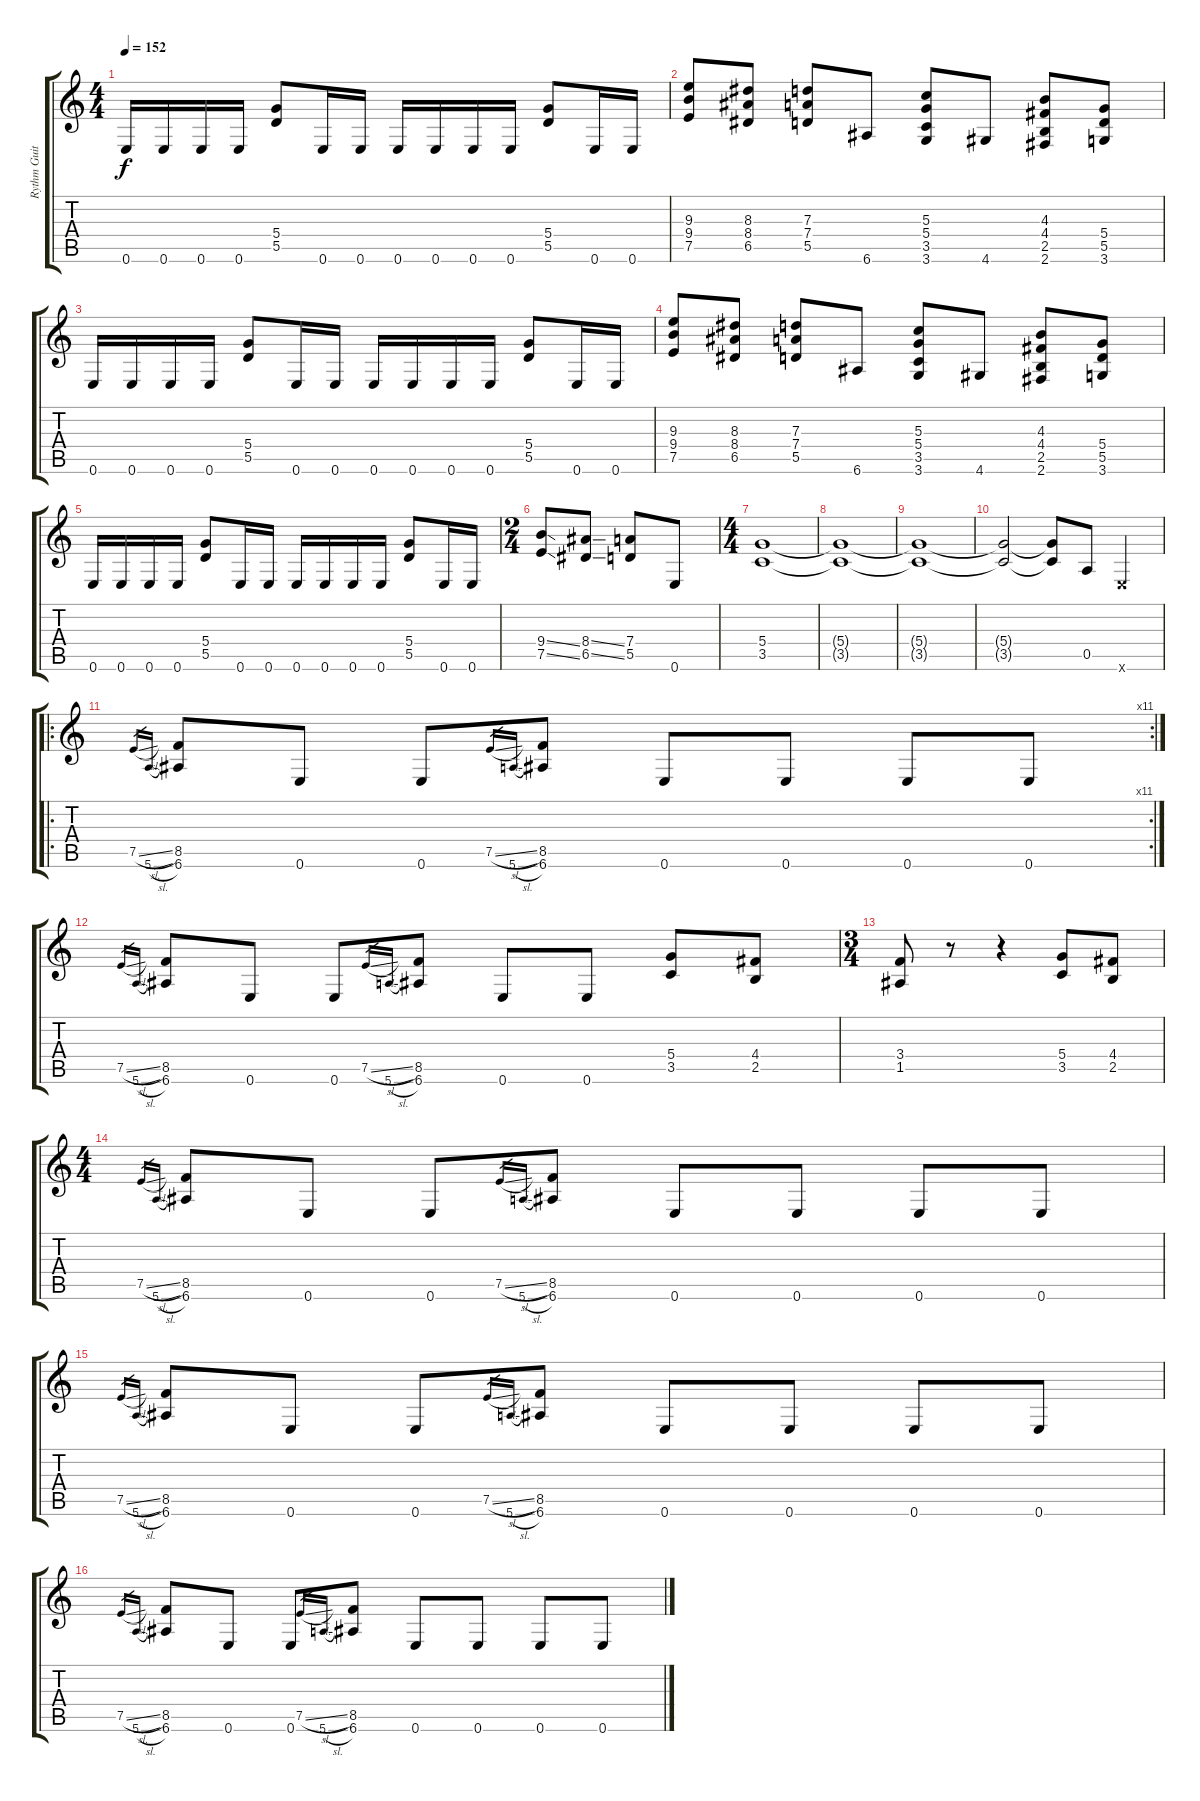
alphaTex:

\track ("Rythm Guitar" "Rythm Guit") {instrument distortionguitar}
\staff {score tabs}
\tuning (E4 B3 G3 D3 A2 E2) {hide}
\ts (4 4)
\tempo 152
\clef g2
\ks c
0.6.16{dy f} 0.6.16 0.6.16 0.6.16 (5.4 5.5).8 0.6.16 0.6.16 0.6.16 0.6.16 0.6.16 0.6.16 (5.4 5.5).8 0.6.16 0.6.16 |
(9.3 9.4 7.5).8 (8.3 8.4 6.5).8 (7.3 7.4 5.5).8 6.6.8 (5.3 5.4 3.5 3.6).8 4.6.8 (4.3 4.4 2.5 2.6).8 (5.4 5.5 3.6).8 |
0.6.16 0.6.16 0.6.16 0.6.16 (5.4 5.5).8 0.6.16 0.6.16 0.6.16 0.6.16 0.6.16 0.6.16 (5.4 5.5).8 0.6.16 0.6.16 |
(9.3 9.4 7.5).8 (8.3 8.4 6.5).8 (7.3 7.4 5.5).8 6.6.8 (5.3 5.4 3.5 3.6).8 4.6.8 (4.3 4.4 2.5 2.6).8 (5.4 5.5 3.6).8 |
0.6.16 0.6.16 0.6.16 0.6.16 (5.4 5.5).8 0.6.16 0.6.16 0.6.16 0.6.16 0.6.16 0.6.16 (5.4 5.5).8 0.6.16 0.6.16 |
\ts (2 4)
(9.4{ss} 7.5{ss}).8 (8.4{ss} 6.5{ss}).8 (7.4 5.5).8 0.6.8 |
\ts (4 4)
(5.4 3.5).1 |
(5.4{t} 3.5{t}).1 |
(5.4{t} 3.5{t}).1 |
(5.4{t} 3.5{t}).2 (5.4{t} 3.5{t}).8 0.5.8 0.6{x}.4 |
\ro
\rc 11
7.5{sl}.16{gr} 5.6{sl}.16{gr} (8.5 6.6).8 0.6.8 0.6.8 7.5{sl}.16{gr} 5.6{sl}.16{gr} (8.5 6.6).8 0.6.8 0.6.8 0.6.8 0.6.8 |
7.5{sl}.16{gr} 5.6{sl}.16{gr} (8.5 6.6).8 0.6.8 0.6.8 7.5{sl}.16{gr} 5.6{sl}.16{gr} (8.5 6.6).8 0.6.8 0.6.8 (5.4 3.5).8 (4.4 2.5).8 |
\ts (3 4)
(3.4 1.5).8 r.8 r.4 (5.4 3.5).8 (4.4 2.5).8 |
\ts (4 4)
7.5{sl}.16{gr} 5.6{sl}.16{gr} (8.5 6.6).8 0.6.8 0.6.8 7.5{sl}.16{gr} 5.6{sl}.16{gr} (8.5 6.6).8 0.6.8 0.6.8 0.6.8 0.6.8 |
7.5{sl}.16{gr} 5.6{sl}.16{gr} (8.5 6.6).8 0.6.8 0.6.8 7.5{sl}.16{gr} 5.6{sl}.16{gr} (8.5 6.6).8 0.6.8 0.6.8 0.6.8 0.6.8 |
7.5{sl}.16{gr} 5.6{sl}.16{gr} (8.5 6.6).8 0.6.8 0.6.8 7.5{sl}.16{gr} 5.6{sl}.16{gr} (8.5 6.6).8 0.6.8 0.6.8 0.6.8 0.6.8
